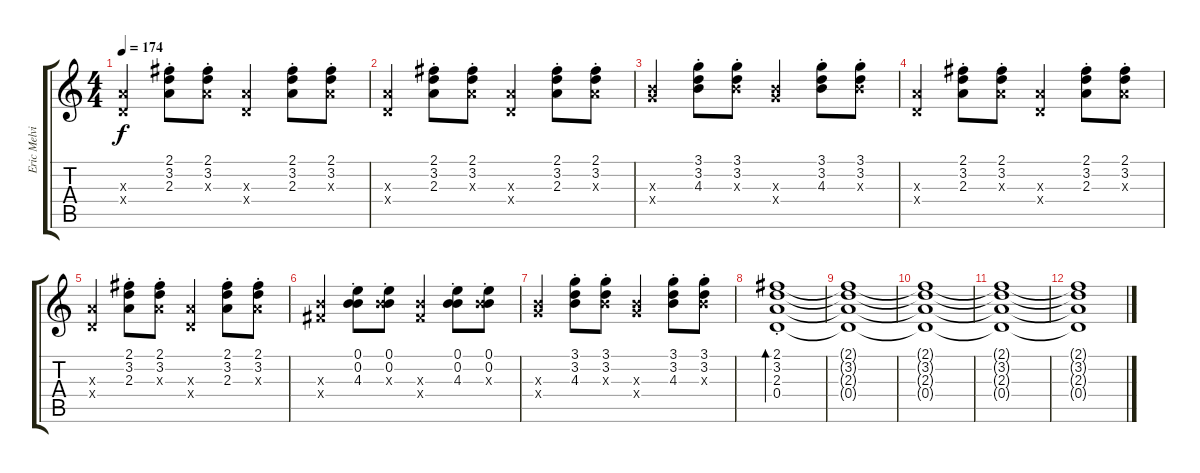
\track ("Eric Melvin" "Eric Melvi") {instrument distortionguitar}
\staff {score tabs}
\tuning (E4 B3 G3 D3 A2 E2) {hide}
\ts (4 4)
\tempo 174
\clef g2
\ks c
(2.3{x} 0.4{x}).4{dy f} (2.1{st} 3.2{st} 2.3{st}).8 (2.1{st} 3.2{st} 2.3{st x}).8 (2.3{x} 0.4{x}).4 (2.1{st} 3.2{st} 2.3{st}).8 (2.1{st} 3.2{st} 2.3{st x}).8 |
(2.3{x} 0.4{x}).4 (2.1{st} 3.2{st} 2.3{st}).8 (2.1{st} 3.2{st} 2.3{st x}).8 (2.3{x} 0.4{x}).4 (2.1{st} 3.2{st} 2.3{st}).8 (2.1{st} 3.2{st} 2.3{st x}).8 |
(4.3{x} 5.4{x}).4 (3.1{st} 3.2{st} 4.3{st}).8 (3.1{st} 3.2{st} 4.3{st x}).8 (4.3{x} 5.4{x}).4 (3.1{st} 3.2{st} 4.3{st}).8 (3.1{st} 3.2{st} 4.3{st x}).8 |
(2.3{x} 0.4{x}).4 (2.1{st} 3.2{st} 2.3{st}).8 (2.1{st} 3.2{st} 2.3{st x}).8 (2.3{x} 0.4{x}).4 (2.1{st} 3.2{st} 2.3{st}).8 (2.1{st} 3.2{st} 2.3{st x}).8 |
(2.3{x} 0.4{x}).4 (2.1{st} 3.2{st} 2.3{st}).8 (2.1{st} 3.2{st} 2.3{st x}).8 (2.3{x} 0.4{x}).4 (2.1{st} 3.2{st} 2.3{st}).8 (2.1{st} 3.2{st} 2.3{st x}).8 |
(4.3{x} 4.4{x}).4 (0.1{st} 0.2{st} 4.3{st}).8 (0.1{st} 0.2{st} 4.3{st x}).8 (4.3{x} 4.4{x}).4 (0.1{st} 0.2{st} 4.3{st}).8 (0.1{st} 0.2{st} 4.3{st x}).8 |
(4.3{x} 5.4{x}).4 (3.1{st} 3.2{st} 4.3{st}).8 (3.1{st} 3.2{st} 4.3{st x}).8 (4.3{x} 5.4{x}).4 (3.1{st} 3.2{st} 4.3{st}).8 (3.1{st} 3.2{st} 4.3{st x}).8 |
(2.1{st} 3.2{st} 2.3{st} 0.4).1{bd 240} |
(2.1{t} 3.2{t} 2.3{t} 0.4{t}).1 |
(2.1{t} 3.2{t} 2.3{t} 0.4{t}).1 |
(2.1{t} 3.2{t} 2.3{t} 0.4{t}).1 |
(2.1{t} 3.2{t} 2.3{t} 0.4{t}).1
